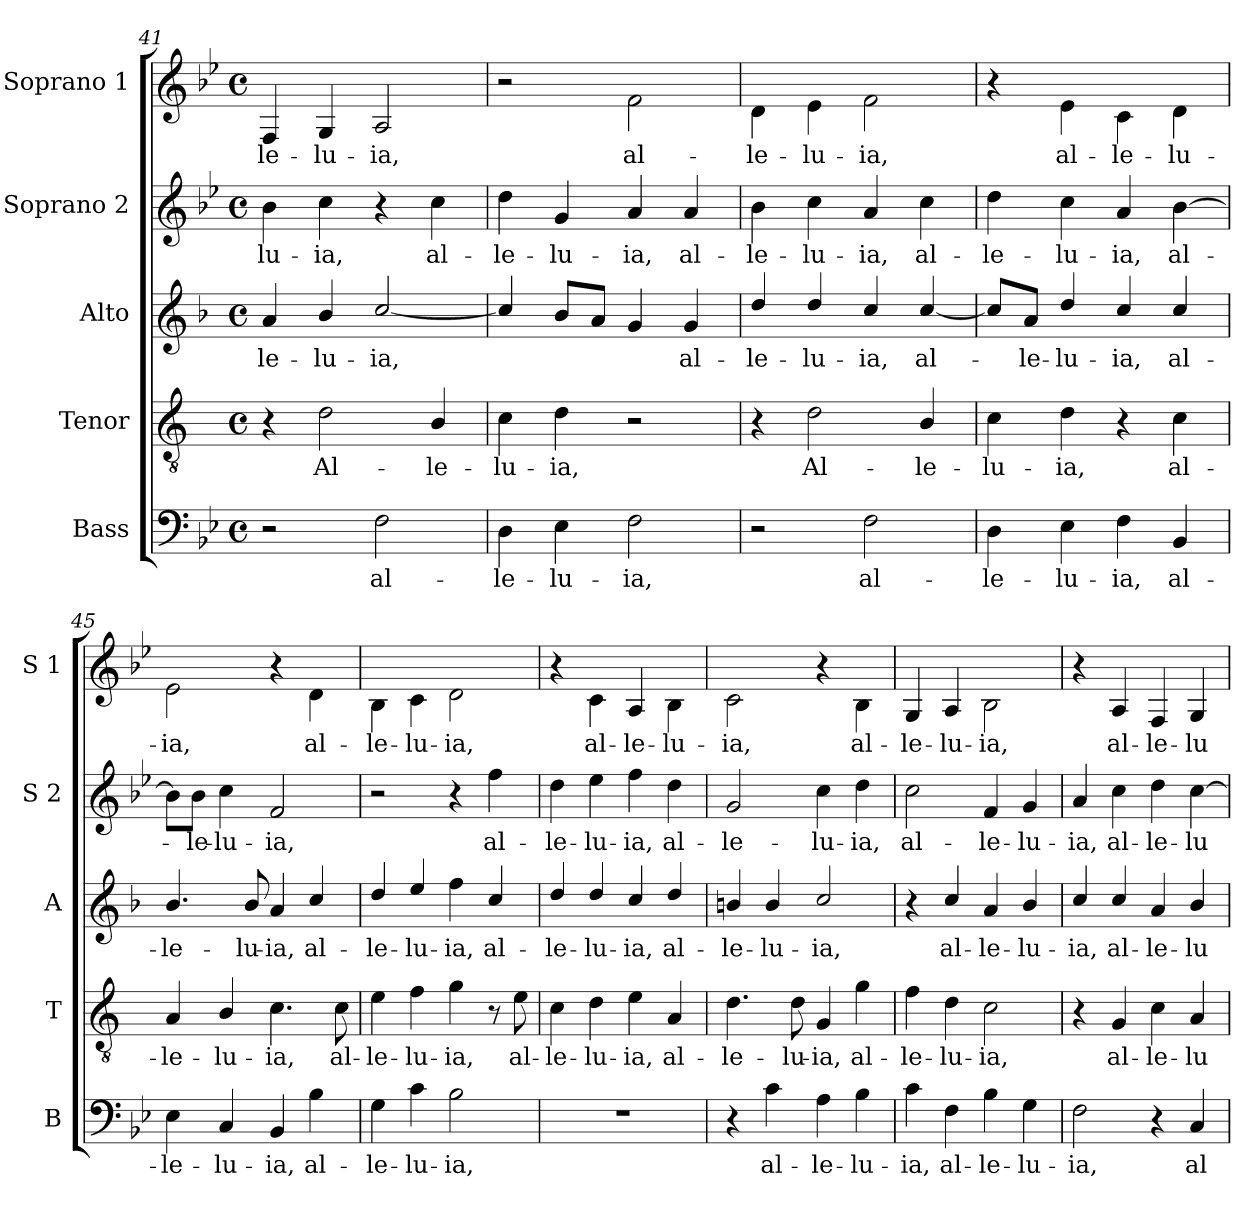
**kern	**text	**kern	**text	**kern	**text	**kern	**text	**kern	**text
*part5	*part5	*part4	*part4	*part3	*part3	*part2	*part2	*part1	*part1
*staff5	*staff5	*staff4	*staff4	*staff3	*staff3	*staff2	*staff2	*staff1	*staff1
*I"Bass	*	*I"Tenor	*	*I"Alto	*	*I"Soprano 2	*	*I"Soprano 1	*
*I'B	*	*I'T	*	*I'A	*	*I'S 2	*	*I'S 1	*
*clefF4	*	*clefGv2	*	*clefG2	*	*clefG2	*	*clefG2	*
*	*	*ITrd1c2	*	*ITrd4c7	*	*	*	*ITrd-7c-12	*
*k[b-e-]	*	*k[b-e-]	*	*k[b-e-]	*	*k[b-e-]	*	*k[b-e-]	*
*B-:	*	*B-:	*	*B-:	*	*B-:	*	*B-:	*
*M4/4	*	*M4/4	*	*M4/4	*	*M4/4	*	*M4/4	*
*met(c)	*	*met(c)	*	*met(c)	*	*met(c)	*	*met(c)	*
=41	=41	=41	=41	=41	=41	=41	=41	=41	=41
2r	.	4r	.	4d/	-le-	4b-\	-lu-	4f/	-le-
.	.	2c\	Al-	4e-/	-lu-	4cc\	-ia,	4g/	-lu-
2F\	al-	.	.	[2f/	-ia,	4r	.	2a/	-ia,
.	.	4A/	-le-	.	.	4cc\	al-	.	.
=42	=42	=42	=42	=42	=42	=42	=42	=42	=42
4D\	-le-	4B-\	-lu-	4f/]	.	4dd\	-le-	2r	.
4E-\	-lu-	4c\	-ia,	8e-/L	.	4g/	-lu-	.	.
.	.	.	.	8d/J	.	.	.	.	.
2F\	-ia,	2r	.	4c/	.	4a/	-ia,	2ff\	al-
.	.	.	.	4c/	al-	4a/	al-	.	.
!!LO:PB:g=z
=43	=43	=43	=43	=43	=43	=43	=43	=43	=43
2r	.	4r	.	4g/	-le-	4b-\	-le-	4dd\	-le-
.	.	2c\	Al-	4g/	-lu-	4cc\	-lu-	4ee-\	-lu-
2F\	al-	.	.	4f/	-ia,	4a/	-ia,	2ff\	-ia,
.	.	4A/	-le-	[4f/	al-	4cc\	al-	.	.
=44	=44	=44	=44	=44	=44	=44	=44	=44	=44
4D\	-le-	4B-\	-lu-	8f/L]	.	4dd\	-le-	4r	.
.	.	.	.	8d/J	-le-	.	.	.	.
4E-\	-lu-	4c\	-ia,	4g/	-lu-	4cc\	-lu-	4ee-\	al-
4F\	-ia,	4r	.	4f/	-ia,	4a/	-ia,	4cc\	-le-
4BB-/	al-	4B-\	al-	4f/	al-	[4b-\	al-	4dd\	-lu-
=45	=45	=45	=45	=45	=45	=45	=45	=45	=45
4E-\	-le-	4G/	-le-	4.e-/	-le-	8b-\L]	.	2ee-\	-ia,
.	.	.	.	.	.	8b-\J	-le-	.	.
4C/	-lu-	4A/	-lu-	.	.	4cc\	-lu-	.	.
.	.	.	.	8e-/	-lu-	.	.	.	.
4BB-/	-ia,	4.B-\	-ia,	4d/	-ia,	2f/	-ia,	4r	.
4B-\	al-	.	.	4f/	al-	.	.	4dd\	al-
.	.	8B-\	al-	.	.	.	.	.	.
=46	=46	=46	=46	=46	=46	=46	=46	=46	=46
4G\	-le-	4d\	-le-	4g/	-le-	2r	.	4b-\	-le-
4c\	-lu-	4e-\	-lu-	4a/	-lu-	.	.	4cc\	-lu-
2B-\	-ia,	4f\	-ia,	4b-\	-ia,	4r	.	2dd\	-ia,
.	.	8r	.	4f/	al-	4ff\	al-	.	.
.	.	8d\	al-	.	.	.	.	.	.
=47	=47	=47	=47	=47	=47	=47	=47	=47	=47
1r	.	4B-\	-le-	4g/	-le-	4dd\	-le-	4r	.
.	.	4c\	-lu-	4g/	-lu-	4ee-\	-lu-	4cc\	al-
.	.	4d\	-ia,	4f/	-ia,	4ff\	-ia,	4a/	-le-
.	.	4G/	al-	4g/	al-	4dd\	al-	4b-\	-lu-
=48	=48	=48	=48	=48	=48	=48	=48	=48	=48
4r	.	4.c\	-le-	4en/	-le-	2g/	-le-	2cc\	-ia,
4c\	al-	.	.	4e/	-lu-	.	.	.	.
.	.	8c\	-lu-	.	.	.	.	.	.
4A\	-le-	4F/	-ia,	2f/	-ia,	4cc\	-lu-	4r	.
4B-\	-lu-	4f\	al-	.	.	4dd\	-ia,	4b-\	al-
!!LO:LB:g=z
=49	=49	=49	=49	=49	=49	=49	=49	=49	=49
4c\	-ia,	4e-\	-le-	4r	.	2cc\	al-	4g/	-le-
4F\	al-	4c\	-lu-	4f/	al-	.	.	4a/	-lu-
4B-\	-le-	2B-\	-ia,	4d/	-le-	4f/	-le-	2b-\	-ia,
4G\	-lu-	.	.	4e-/	-lu-	4g/	-lu-	.	.
=50	=50	=50	=50	=50	=50	=50	=50	=50	=50
2F\	-ia,	4r	.	4f/	-ia,	4a/	-ia,	4r	.
.	.	4F/	al-	4f/	al-	4cc\	al-	4a/	al-
4r	.	4B-\	-le-	4d/	-le-	4dd\	-le-	4f/	-le-
4C/	al-	4G/	-lu-	4e-/	-lu-	[4cc\	-lu-	4g/	-lu-
=	=	=	=	=	=	=	=	=	=
*-	*-	*-	*-	*-	*-	*-	*-	*-	*-
